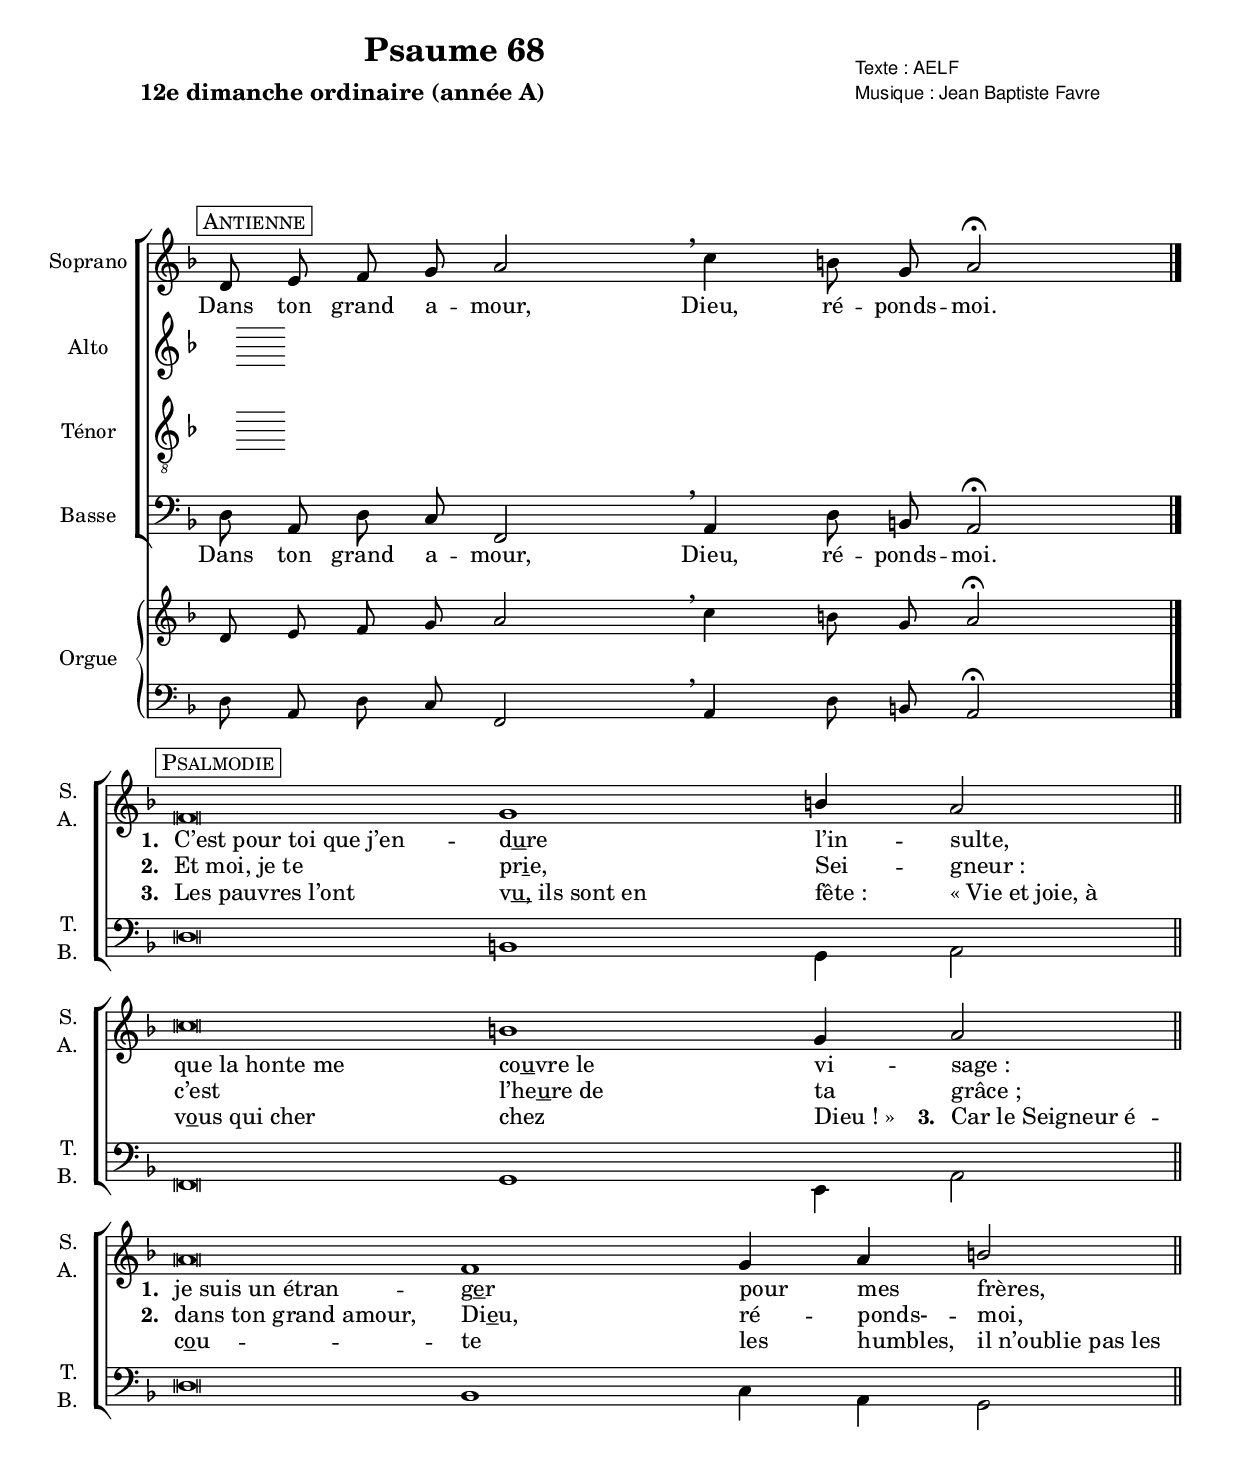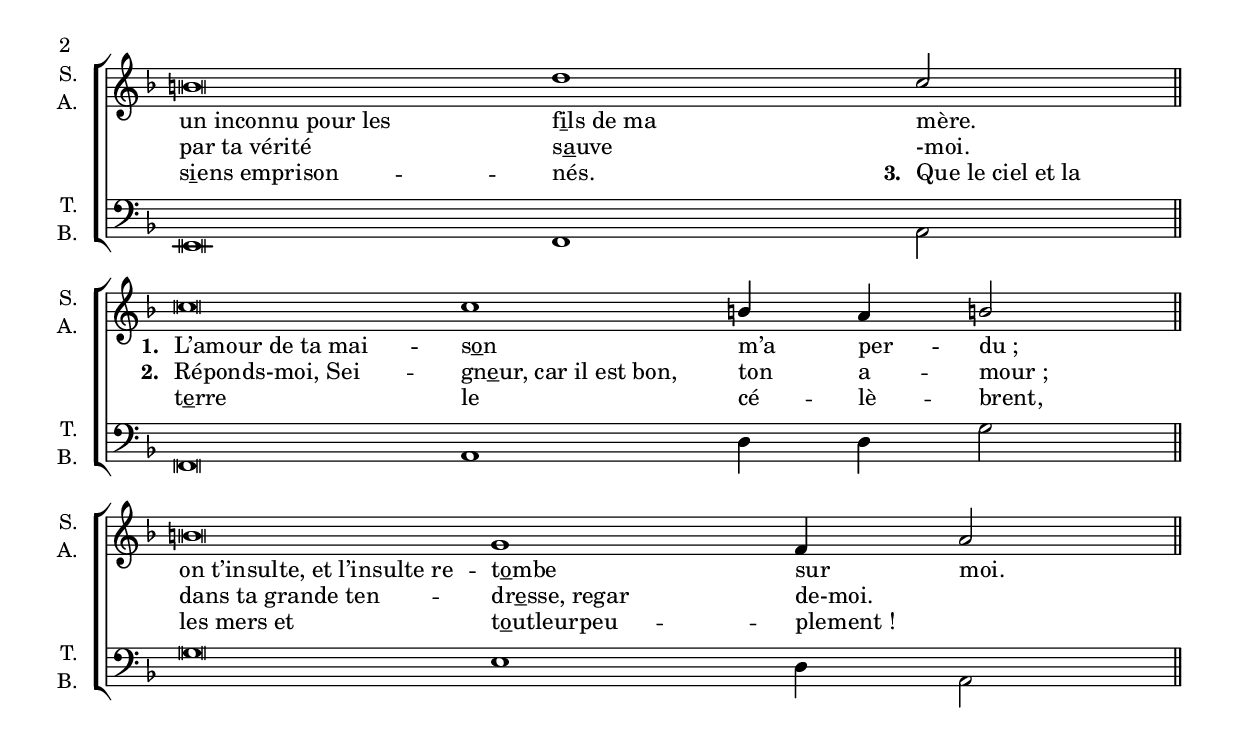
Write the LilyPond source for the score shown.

\version "2.18.2"
\language "english"
%{
  Default settings are needed at the beginning
  because they are used in antiphon & verse music definition
  You can override default values simply by declaring variables again.
%}
\include "libs/settings.ly"
% Ajust this setting to get a single page psalm
staffCustomSize = 18

title = "Psaume 68"
subtitle = "12e dimanche ordinaire (année A)"
composer = "Jean Baptiste Favre"

global = {
  \omit Staff.TimeSignature
  \cadenzaOn
  \key d \minor
}
% Ajust this setting to get a single page psalm
staffSize = 17

%%%%%%%%%%%%%%%%%%%%%%%%%%%%%%
%%%%%%%%%% Antiphon %%%%%%%%%%
%%%%%%%%%%%%%%%%%%%%%%%%%%%%%%

sopranoAntiphonMusic = \relative c' {
  d8 e f g a2 \breathe
  c4 b8 g a2 \fermata
  \bar "|." \break
  }

altoAntiphonMusic = \relative c' {
  }

tenorAntiphonMusic =  \relative c' {
  }

bassAntiphonMusic =  \relative c {
  d8 a d c f,2 \breathe
  a4 d8 b a2 \fermata
  }

antiphonLyrics = \lyricmode {
  Dans ton grand a -- mour,
  Dieu, ré -- ponds -- moi. 
  }

sopranoAntiphonLyrics = \antiphonLyrics
altoAntiphonLyrics = \antiphonLyrics
tenorAntiphonLyrics = \antiphonLyrics
bassAntiphonLyrics = \antiphonLyrics

%%%%%%%%%%%%%%%%%%%%%%%%%%%%%%%%%%%%%%%%%%%%%%
%%%%%%%%%%          Verses          %%%%%%%%%%
%%%%%%%%%%%%%%%%%%%%%%%%%%%%%%%%%%%%%%%%%%%%%%

% quand on a fini de rentrer la musique partout, on peut préciser
% (chez les Soprano uniquement!) les paramètres de tempo MIDI
% en utilisant \tAcce et \tRall

sopranoVerseMusic = \relative c' {
    \caesura
    \tempoVerseAcelerando f\breve g1 \tempoVerseRallentando b4 a2 \bar "||" \caesura
    \tempoVerseAcelerando c\breve b1 \tempoVerseRallentando g4 a2 \bar "||" \caesura
    \tempoVerseAcelerando a\breve f1 \tempoVerseRallentando g4 a b2 \bar "||" \caesura
    \tempoVerseAcelerando b\breve d1 \tempoVerseRallentando c2 \bar "||" \caesura
    \tempoVerseAcelerando c\breve c1 \tempoVerseRallentando b4 a b2 \bar "||" \caesura
    \tempoVerseAcelerando b\breve g1 \tempoVerseRallentando f4 a2 \bar "||" \caesura
  }

altoVerseMusic = \relative c' {
    \caesura
  }

tenorVerseMusic = 	\relative c' {
    \caesura
  }

bassVerseMusic = \relative c {
    \caesura
    d\breve b1 g4 a2 \caesura
    f\breve g1 e4 a2 \caesura
    d\breve b1 c4 a g2 \caesura
    e\breve f1 a2 \caesura
    f\breve a1 d4 d g2 \caesura
    g\breve e1 d4 a2 \caesura
  }

verseOneLyrics =  \lyricmode {
    \override LyricText.self-alignment-X = #-1
    \set stanza = #"1. "
    "C’est pour toi que j’en" -- \markup { \concat { d \underline u re}} l’in -- sulte,
    "que la honte me" \markup { \concat { co \underline u vre" "le}} vi -- sage&nbsp;:
    \set stanza = #"1. "
    "je suis un étran" -- \markup { \concat { g \underline e r}} pour mes frères,
    "un inconnu pour les" \markup { \concat { f \underline i ls" "de" "ma}} mère.
    \set stanza = #"1. "
    "L’amour de ta mai" -- \markup { \concat { s \underline o n}} m’a per -- du&nbsp;;
    "on t’insulte, et l’insulte re" -- \markup { \concat { t \underline o mbe}} sur moi.
  }
verseTwoLyrics =  \lyricmode {
    \override LyricText.self-alignment-X = #-1
    \set stanza = #"2. "
    "Et moi, je te" \markup { \concat { pr \underline i e,}} Sei -- gneur&nbsp;:
    c’est \markup { \concat { l’he \underline u re" "de}} ta grâce&nbsp;;
    \set stanza = #"2. "
    "dans ton grand amour," \markup { \concat { Di \underline e u,}} ré -- ponds- -- moi,
    "par ta vérité" \markup { \concat { s \underline a uve}}-moi.
    \set stanza = #"2. "
    "Réponds-moi, Sei" -- \markup { \concat { gn \underline e ur," "car" "il" "est" "bon,}} ton a -- mour&nbsp;;
    "dans ta grande ten" -- \markup { \concat { dr \underline e sse," "regar }} de-moi.
  }
verseThreeLyrics =  \lyricmode {
    \override LyricText.self-alignment-X = #-1
    \set stanza = #"3. "
    "Les pauvres l’ont" \markup { \concat { v \underline u," "ils" "sont" "en}} fête&nbsp;:
    "« Vie et joie, à" \markup { \concat { v \underline o us" "qui" "cher}} chez Dieu&nbsp;!&nbsp;»
    \set stanza = #"3. "
    "Car le Seigneur é" -- \markup { \concat { c \underline o u}} -- te les humbles,
    "il n’oublie pas les" \markup { \concat { s \underline i ens" "emprison}} -- nés.
    \set stanza = #"3. "
    "Que le ciel et la" \markup { \concat { t \underline e rre}} le cé -- lè -- brent,
    "les mers et" \markup { \concat { t \underline o ut leur peu}} -- plement&nbsp;!
  }

groupedVersesLyrics = <<
      \new Lyrics \lyricsto "sopranoVerseVoice" { \verseOneLyrics }
      \new Lyrics \lyricsto "sopranoVerseVoice" { \verseTwoLyrics }
      \new Lyrics \lyricsto "sopranoVerseVoice" { \verseThreeLyrics }
>>

%%%%%%%%%%%%%%%%%%%%%%%%%%%%%%%%%%%%%%%%%%%%%%%%%%%%%%%%%%%%%%%%%%%%%
%%%%%%%%%%%%%%%%%%%          Draw score          %%%%%%%%%%%%%%%%%%%%
%%%%%%%%%%%%%%%%%%%%%%%%%%%%%%%%%%%%%%%%%%%%%%%%%%%%%%%%%%%%%%%%%%%%%
\version "2.18.2"

antiphonText = "Antienne"
verseText = "Psalmodie"
verseTextA = "Psalmodie A"
verseTextB = "Psalmodie B"
sopranoVoiceTitle = "Soprano"
altoVoiceTitle = "Alto"
tenorVoiceTitle = "Ténor"
bassVoiceTitle = "Basse"
poetPrefix = "Texte : "
composerPrefix = "Musique : "
arangerPrefix = "Harmonisation : "

\include "libs/common.ly"
%\include "libs/layouts/dualPsalmody.ly"
\version "2.18.2"
pisteTempoPsalmodie = \silence \sopranoVerseMusic
partition = {
  <<
    \new ChoirStaff <<
      \new Staff = "Soprano" <<
        \set Staff.instrumentName = \sopranoVoiceTitle
        \new Voice = "Sop" { \dynamicUp \marqueAntiphon \clef "treble" \global \tempoAntiphon \sopranoAntiphonMusic }
        \new Lyrics \lyricsto "Sop" { \sopranoAntiphonLyrics }
      >>
      \new Staff <<
        \set Staff.instrumentName = \altoVoiceTitle
        \new Voice = "Alto" { \dynamicUp \clef "treble" \global \tempoAntiphon \altoAntiphonMusic }
        \new Lyrics \lyricsto "Alto" { \altoAntiphonLyrics }
      >>
      \new Staff <<
        \set Staff.instrumentName = \tenorVoiceTitle
        \new Voice = "Ten" { \dynamicUp \clef "treble_8" \global \tempoAntiphon \tenorAntiphonMusic }
        \new Lyrics \lyricsto "Ten" { \tenorAntiphonLyrics }
      >>
      \new Staff <<
        \set Staff.instrumentName = \bassVoiceTitle
        \new Voice = "Bass" { \dynamicUp \clef "bass" \global \tempoAntiphon \bassAntiphonMusic }
        \new Lyrics \lyricsto "Bass" { \bassAntiphonLyrics }
      >>
      \new ChoirStaff = "SopranoAlto" \with { \remove Time_signature_engraver }
      {
        \set Staff.shortInstrumentName = \markup { \right-column { "S." "A." } }
        \override Staff.VerticalAxisGroup.remove-first = ##t
        \global
        \clef treble
        \startPsalmody
        <<
          \new Voice = "sopranoVerseVoice" {
            \voiceOne { \silence \sopranoAntiphonMusic }
            \markPsalmody
            \tag #'visuel \sopranoVerseMusic
            \tag #'audio <<\sopranoVerseMusic \\ \pisteTempoVerse>>
          }
          \new Voice = "altoVerseVoice" {
            \voiceTwo { \silence \sopranoAntiphonMusic }
            \tag #'visuel \altoVerseMusic
            \tag #'audio <<\altoVerseMusic \\ \pisteTempoVerse>>
          }
        >>
      }
      \groupedVersesLyrics
      \new Staff = "TenorBass" \with { \remove Time_signature_engraver }
      {
        \set Staff.shortInstrumentName = \markup { \right-column { "T." "B." } }
        \override Staff.VerticalAxisGroup.remove-first = ##t
        \global
        \clef bass
        <<
          \new Voice = "tenorVerseVoice" {
            \voiceThree { \silence \sopranoAntiphonMusic }
            \tag #'visuel \tenorVerseMusic
            \tag #'audio <<\tenorVerseMusic \\ \pisteTempoVerse>>
          }
          \new Voice = "bassVerseVoice" {
            \voiceFour { \silence \sopranoAntiphonMusic }
            \tag #'visuel \bassVerseMusic
            \tag #'audio <<\bassVerseMusic \\ \pisteTempoVerse>>
          }
        >>
      }
    >>
    \new PianoStaff \with { \pianoProperties }
    <<
      \set PianoStaff.instrumentName = #"Orgue"
      \new Staff <<
        \set Staff.printPartCombineTexts = ##f
        \global \clef treble
        \partcombine
        << \keepWithTag #'visuel {\pianosopranoAntiphonMusic} >>
        << \keepWithTag #'visuel {\pianoaltoAntiphonMusic} >>
      >>
      \new Staff <<
        \set Staff.printPartCombineTexts = ##f
        \global \clef bass
        \partcombine
        << \keepWithTag #'visuel {\pianotenorAntiphonMusic} >>
        << \keepWithTag #'visuel {\pianobassAntiphonMusic} >>
      >>
    >>
  >>
}

%%%%%%%%%%%%% PARTITION VISUELLE %%%%%%%%%%%%%
\bookpart {
  #(set-global-staff-size staffCustomSize)
  \score {
    \keepWithTag #'visuel \partition
    \layout {
        ragged-last = ##f
        % retrait pour les noms courts de voix
        short-indent = 0.8\cm
        \context { \Staff \RemoveEmptyStaves \override NoteHead #'style = #'altdefault }
    }
    \header {
      title = \title
      subtitle = \subtitle
      composer = \composer
      composerPrefix = \composerPrefix
      poet = \poet
      poetPrefix = \poetPrefix
    }
  }
}

\book {
  \bookOutputSuffix "AllVoices"
  %%%%%%%%%%%%%%%% Voix groupées %%%%%%%%%%%%%%%%%
  \score {
    <<
      \keepWithTag #'audio \unfoldRepeats \partition
      \context Staff = "Soprano" {
        \set Score.midiMinimumVolume = #0.5
        \set Score.midiMaximumVolume = #0.7
        \set Staff.midiMinimumVolume = #0.8
        \set Staff.midiMaximumVolume = #1
      }
      \context Voice = "Soprano" {
        \set Score.midiMinimumVolume = #0.5
        \set Score.midiMaximumVolume = #0.7
        \set Staff.midiMinimumVolume = #0.8
        \set Staff.midiMaximumVolume = #1
      }
    >>
    \midi { \set midiMergeUnisons = ##t }
  }
}
\book {
  \bookOutputSuffix "Soprano"
  %%%%%%%%%%%%%%%% Voix séparées %%%%%%%%%%%%%%%%%
  \score { \unfoldRepeats
    <<
      \new ChoirStaff <<
        \new Staff <<
          \global \clef "treble"
          \new Voice = "Soprano"
          << \voiceOne { \tempoAntiphon \sopranoAntiphonMusic \startPsalmody << \sopranoVerseMusic \\ \pisteTempoVerse >> } >>
        >>
      >>
    >>
    \midi {}
  }
}
\book {
  \bookOutputSuffix "Alto"
  \score { \unfoldRepeats
    <<
      \new ChoirStaff <<
        \new Staff <<
          \global \clef "treble"
          \new Voice = "Alti"
          << \voiceOne { \tempoAntiphon \altoAntiphonMusic \startPsalmody << \altoVerseMusic \\ \pisteTempoVerse >> } >>
        >>
      >>
    >>
    \midi {}
  }
}
\book {
  \bookOutputSuffix "Tenor"
  \score { \unfoldRepeats
    <<
      \new ChoirStaff <<
        \new Staff <<
          \global \clef "treble"
          \new Voice = "Ténor"
          << \voiceOne { \tempoAntiphon \tenorAntiphonMusic \startPsalmody << \tenorVerseMusic \\ \pisteTempoVerse >> } >>
        >>
      >>
    >>
    \midi {}
  }
}
\book {
  \bookOutputSuffix "Bass"
  \score { \unfoldRepeats
    <<
      \new ChoirStaff <<
        \new Staff <<
          \global \clef "treble"
          \new Voice = "Basse"
          << \voiceOne { \tempoAntiphon \bassAntiphonMusic \startPsalmody << \bassVerseMusic \\ \pisteTempoVerse >> } >>
        >>
      >>
    >>
    \midi {}
  }
}
